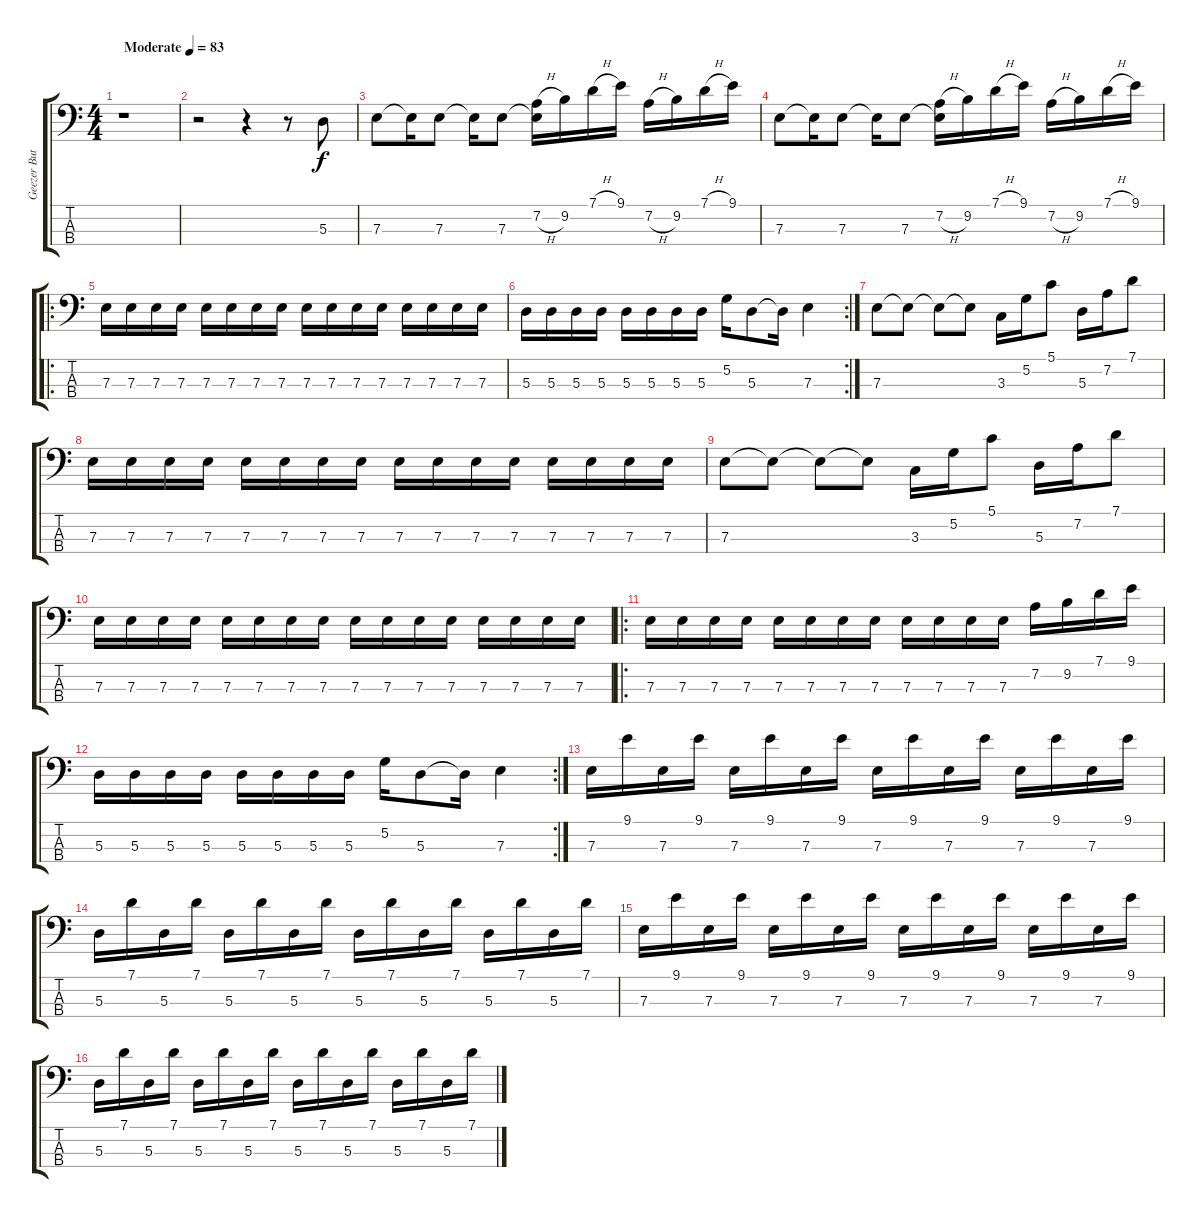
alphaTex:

\track ("Geezer Butler " "Geezer But") {instrument electricbassfinger}
\staff {score tabs}
\tuning (G2 D2 A1 E1) {hide}
\ts (4 4)
\tempo (83 "Moderate")
\clef f4
\ks c
r.1{dy f instrument electricbassfinger} |
r.2 r.4 r.8 5.3.8 |
7.3.8 7.3{t}.16 7.3.8 7.3{t}.16 7.3.8 (7.2{h} 7.3{t}).16 9.2.16 7.1{h}.16 9.1.16 7.2{h}.16 9.2.16 7.1{h}.16 9.1.16 |
7.3.8 7.3{t}.16 7.3.8 7.3{t}.16 7.3.8 (7.2{h} 7.3{t}).16 9.2.16 7.1{h}.16 9.1.16 7.2{h}.16 9.2.16 7.1{h}.16 9.1.16 |
\ro
7.3.16 7.3.16 7.3.16 7.3.16 7.3.16 7.3.16 7.3.16 7.3.16 7.3.16 7.3.16 7.3.16 7.3.16 7.3.16 7.3.16 7.3.16 7.3.16 |
\rc 2
5.3.16 5.3.16 5.3.16 5.3.16 5.3.16 5.3.16 5.3.16 5.3.16 5.2.16 5.3.8 5.3{t}.16 7.3.4 |
7.3.8 7.3{t}.8 7.3{t}.8 7.3{t}.8 3.3.16 5.2.16 5.1.8 5.3.16 7.2.16 7.1.8 |
7.3.16 7.3.16 7.3.16 7.3.16 7.3.16 7.3.16 7.3.16 7.3.16 7.3.16 7.3.16 7.3.16 7.3.16 7.3.16 7.3.16 7.3.16 7.3.16 |
7.3.8 7.3{t}.8 7.3{t}.8 7.3{t}.8 3.3.16 5.2.16 5.1.8 5.3.16 7.2.16 7.1.8 |
7.3.16 7.3.16 7.3.16 7.3.16 7.3.16 7.3.16 7.3.16 7.3.16 7.3.16 7.3.16 7.3.16 7.3.16 7.3.16 7.3.16 7.3.16 7.3.16 |
\ro
7.3.16 7.3.16 7.3.16 7.3.16 7.3.16 7.3.16 7.3.16 7.3.16 7.3.16 7.3.16 7.3.16 7.3.16 7.2.16 9.2.16 7.1.16 9.1.16 |
\rc 2
5.3.16 5.3.16 5.3.16 5.3.16 5.3.16 5.3.16 5.3.16 5.3.16 5.2.16 5.3.8 5.3{t}.16 7.3.4 |
7.3.16 9.1.16 7.3.16 9.1.16 7.3.16 9.1.16 7.3.16 9.1.16 7.3.16 9.1.16 7.3.16 9.1.16 7.3.16 9.1.16 7.3.16 9.1.16 |
5.3.16 7.1.16 5.3.16 7.1.16 5.3.16 7.1.16 5.3.16 7.1.16 5.3.16 7.1.16 5.3.16 7.1.16 5.3.16 7.1.16 5.3.16 7.1.16 |
7.3.16 9.1.16 7.3.16 9.1.16 7.3.16 9.1.16 7.3.16 9.1.16 7.3.16 9.1.16 7.3.16 9.1.16 7.3.16 9.1.16 7.3.16 9.1.16 |
5.3.16 7.1.16 5.3.16 7.1.16 5.3.16 7.1.16 5.3.16 7.1.16 5.3.16 7.1.16 5.3.16 7.1.16 5.3.16 7.1.16 5.3.16 7.1.16
